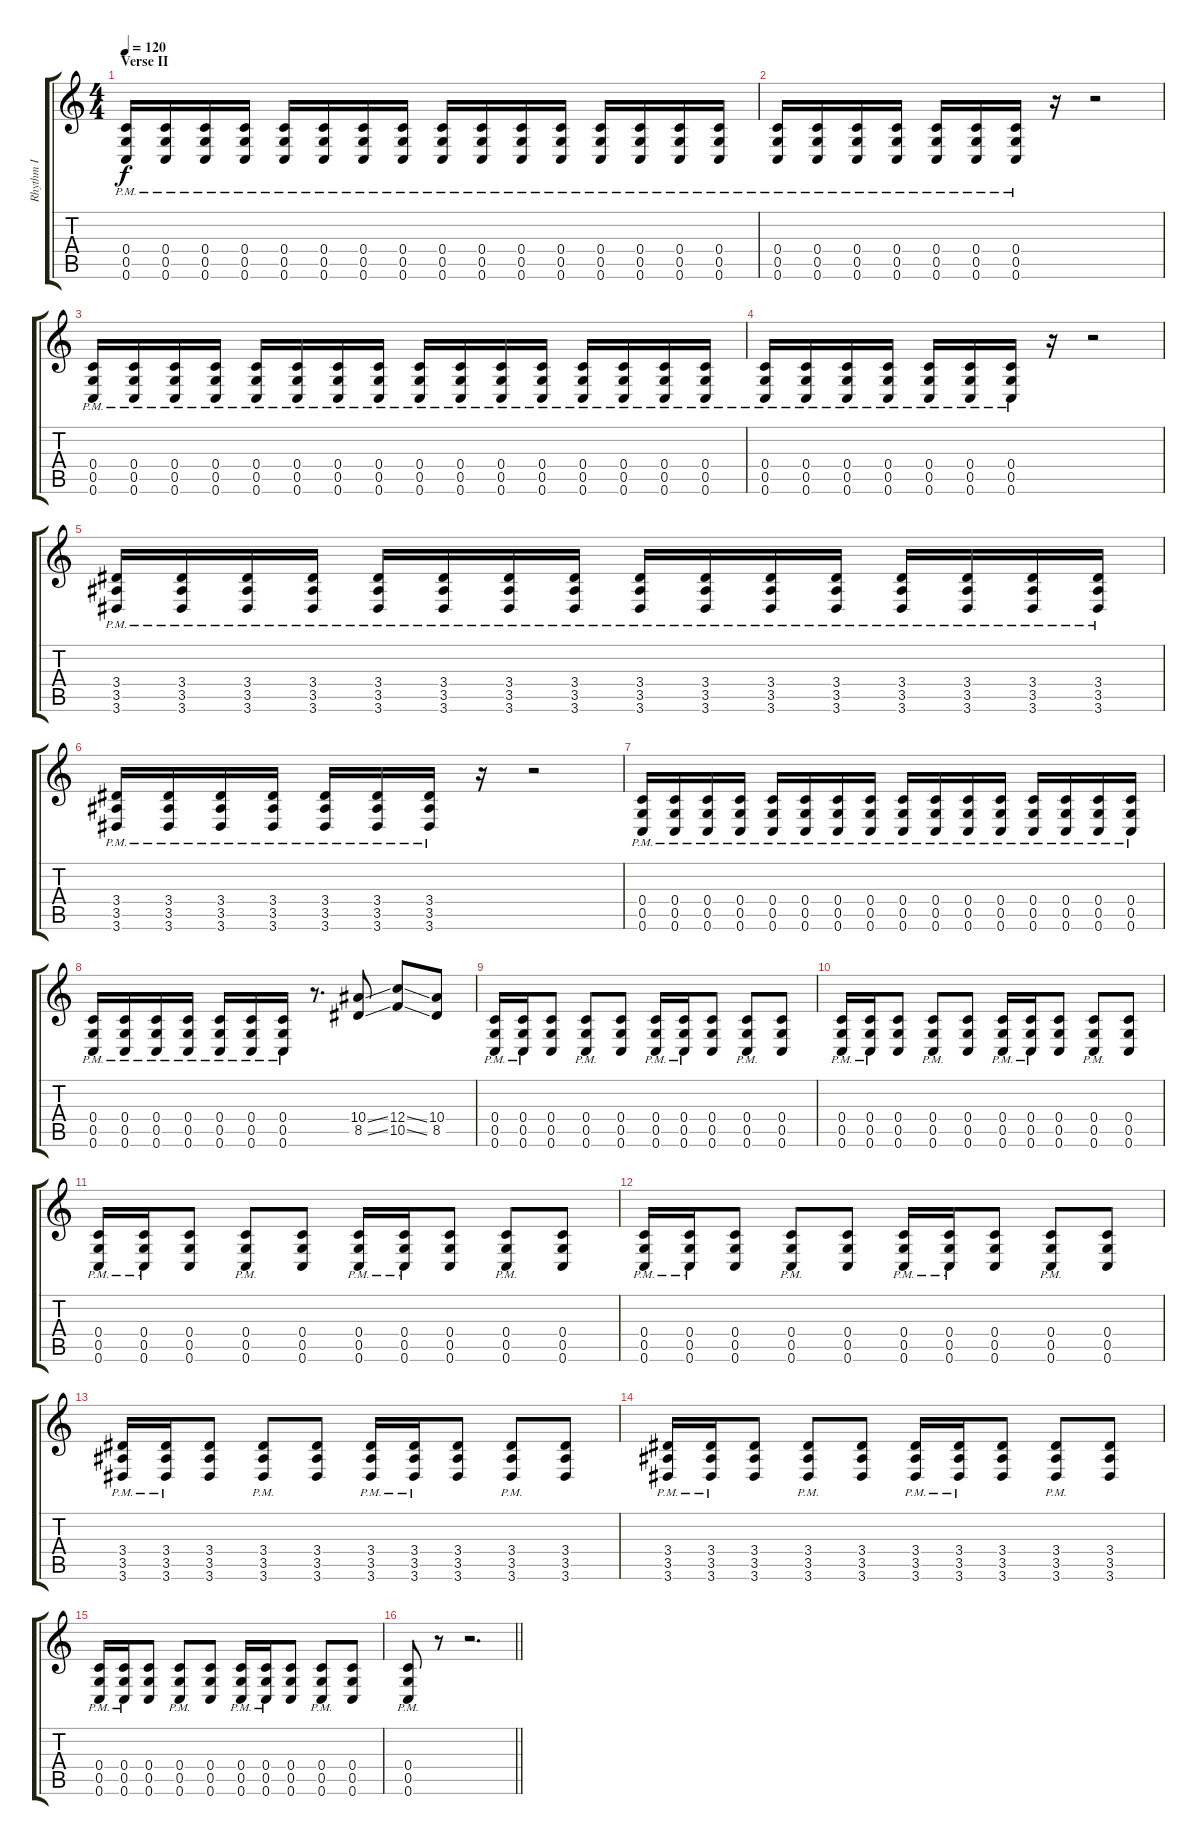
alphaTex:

\track ("Rhythm I" "Rhythm I") {instrument distortionguitar}
\staff {score tabs}
\tuning (D4 A3 F3 C3 G2 C2) {hide}
\ts (4 4)
\section ("" "Verse II")
\tempo 120
\clef g2
\ks c
(0.4{pm} 0.5{pm} 0.6{pm}).16{dy f} (0.4{pm} 0.5{pm} 0.6{pm}).16 (0.4{pm} 0.5{pm} 0.6{pm}).16 (0.4{pm} 0.5{pm} 0.6{pm}).16 (0.4{pm} 0.5{pm} 0.6{pm}).16 (0.4{pm} 0.5{pm} 0.6{pm}).16 (0.4{pm} 0.5{pm} 0.6{pm}).16 (0.4{pm} 0.5{pm} 0.6{pm}).16 (0.4{pm} 0.5{pm} 0.6{pm}).16 (0.4{pm} 0.5{pm} 0.6{pm}).16 (0.4{pm} 0.5{pm} 0.6{pm}).16 (0.4{pm} 0.5{pm} 0.6{pm}).16 (0.4{pm} 0.5{pm} 0.6{pm}).16 (0.4{pm} 0.5{pm} 0.6{pm}).16 (0.4{pm} 0.5{pm} 0.6{pm}).16 (0.4{pm} 0.5{pm} 0.6{pm}).16 |
(0.4{pm} 0.5{pm} 0.6{pm}).16 (0.4{pm} 0.5{pm} 0.6{pm}).16 (0.4{pm} 0.5{pm} 0.6{pm}).16 (0.4{pm} 0.5{pm} 0.6{pm}).16 (0.4{pm} 0.5{pm} 0.6{pm}).16 (0.4{pm} 0.5{pm} 0.6{pm}).16 (0.4{pm} 0.5{pm} 0.6{pm}).16 r.16 r.2 |
(0.4{pm} 0.5{pm} 0.6{pm}).16 (0.4{pm} 0.5{pm} 0.6{pm}).16 (0.4{pm} 0.5{pm} 0.6{pm}).16 (0.4{pm} 0.5{pm} 0.6{pm}).16 (0.4{pm} 0.5{pm} 0.6{pm}).16 (0.4{pm} 0.5{pm} 0.6{pm}).16 (0.4{pm} 0.5{pm} 0.6{pm}).16 (0.4{pm} 0.5{pm} 0.6{pm}).16 (0.4{pm} 0.5{pm} 0.6{pm}).16 (0.4{pm} 0.5{pm} 0.6{pm}).16 (0.4{pm} 0.5{pm} 0.6{pm}).16 (0.4{pm} 0.5{pm} 0.6{pm}).16 (0.4{pm} 0.5{pm} 0.6{pm}).16 (0.4{pm} 0.5{pm} 0.6{pm}).16 (0.4{pm} 0.5{pm} 0.6{pm}).16 (0.4{pm} 0.5{pm} 0.6{pm}).16 |
(0.4{pm} 0.5{pm} 0.6{pm}).16 (0.4{pm} 0.5{pm} 0.6{pm}).16 (0.4{pm} 0.5{pm} 0.6{pm}).16 (0.4{pm} 0.5{pm} 0.6{pm}).16 (0.4{pm} 0.5{pm} 0.6{pm}).16 (0.4{pm} 0.5{pm} 0.6{pm}).16 (0.4{pm} 0.5{pm} 0.6{pm}).16 r.16 r.2 |
(3.4{pm} 3.5{pm} 3.6{pm}).16 (3.4{pm} 3.5{pm} 3.6{pm}).16 (3.4{pm} 3.5{pm} 3.6{pm}).16 (3.4{pm} 3.5{pm} 3.6{pm}).16 (3.4{pm} 3.5{pm} 3.6{pm}).16 (3.4{pm} 3.5{pm} 3.6{pm}).16 (3.4{pm} 3.5{pm} 3.6{pm}).16 (3.4{pm} 3.5{pm} 3.6{pm}).16 (3.4{pm} 3.5{pm} 3.6{pm}).16 (3.4{pm} 3.5{pm} 3.6{pm}).16 (3.4{pm} 3.5{pm} 3.6{pm}).16 (3.4{pm} 3.5{pm} 3.6{pm}).16 (3.4{pm} 3.5{pm} 3.6{pm}).16 (3.4{pm} 3.5{pm} 3.6{pm}).16 (3.4{pm} 3.5{pm} 3.6{pm}).16 (3.4{pm} 3.5{pm} 3.6{pm}).16 |
(3.4{pm} 3.5{pm} 3.6{pm}).16 (3.4{pm} 3.5{pm} 3.6{pm}).16 (3.4{pm} 3.5{pm} 3.6{pm}).16 (3.4{pm} 3.5{pm} 3.6{pm}).16 (3.4{pm} 3.5{pm} 3.6{pm}).16 (3.4{pm} 3.5{pm} 3.6{pm}).16 (3.4{pm} 3.5{pm} 3.6{pm}).16 r.16 r.2 |
(0.4{pm} 0.5{pm} 0.6{pm}).16 (0.4{pm} 0.5{pm} 0.6{pm}).16 (0.4{pm} 0.5{pm} 0.6{pm}).16 (0.4{pm} 0.5{pm} 0.6{pm}).16 (0.4{pm} 0.5{pm} 0.6{pm}).16 (0.4{pm} 0.5{pm} 0.6{pm}).16 (0.4{pm} 0.5{pm} 0.6{pm}).16 (0.4{pm} 0.5{pm} 0.6{pm}).16 (0.4{pm} 0.5{pm} 0.6{pm}).16 (0.4{pm} 0.5{pm} 0.6{pm}).16 (0.4{pm} 0.5{pm} 0.6{pm}).16 (0.4{pm} 0.5{pm} 0.6{pm}).16 (0.4{pm} 0.5{pm} 0.6{pm}).16 (0.4{pm} 0.5{pm} 0.6{pm}).16 (0.4{pm} 0.5{pm} 0.6{pm}).16 (0.4{pm} 0.5{pm} 0.6{pm}).16 |
(0.4{pm} 0.5{pm} 0.6{pm}).16 (0.4{pm} 0.5{pm} 0.6{pm}).16 (0.4{pm} 0.5{pm} 0.6{pm}).16 (0.4{pm} 0.5{pm} 0.6{pm}).16 (0.4{pm} 0.5{pm} 0.6{pm}).16 (0.4{pm} 0.5{pm} 0.6{pm}).16 (0.4{pm} 0.5{pm} 0.6{pm}).16 r.8{d} (10.4{ss} 8.5{ss}).8 (12.4{ss} 10.5{ss}).8 (10.4 8.5).8 |
(0.4{pm} 0.5{pm} 0.6{pm}).16 (0.4{pm} 0.5{pm} 0.6{pm}).16 (0.4 0.5 0.6).8 (0.4{pm} 0.5{pm} 0.6{pm}).8 (0.4 0.5 0.6).8 (0.4{pm} 0.5{pm} 0.6{pm}).16 (0.4{pm} 0.5{pm} 0.6{pm}).16 (0.4 0.5 0.6).8 (0.4{pm} 0.5{pm} 0.6{pm}).8 (0.4 0.5 0.6).8 |
(0.4{pm} 0.5{pm} 0.6{pm}).16 (0.4{pm} 0.5{pm} 0.6{pm}).16 (0.4 0.5 0.6).8 (0.4{pm} 0.5{pm} 0.6{pm}).8 (0.4 0.5 0.6).8 (0.4{pm} 0.5{pm} 0.6{pm}).16 (0.4{pm} 0.5{pm} 0.6{pm}).16 (0.4 0.5 0.6).8 (0.4{pm} 0.5{pm} 0.6{pm}).8 (0.4 0.5 0.6).8 |
(0.4{pm} 0.5{pm} 0.6{pm}).16 (0.4{pm} 0.5{pm} 0.6{pm}).16 (0.4 0.5 0.6).8 (0.4{pm} 0.5{pm} 0.6{pm}).8 (0.4 0.5 0.6).8 (0.4{pm} 0.5{pm} 0.6{pm}).16 (0.4{pm} 0.5{pm} 0.6{pm}).16 (0.4 0.5 0.6).8 (0.4{pm} 0.5{pm} 0.6{pm}).8 (0.4 0.5 0.6).8 |
(0.4{pm} 0.5{pm} 0.6{pm}).16 (0.4{pm} 0.5{pm} 0.6{pm}).16 (0.4 0.5 0.6).8 (0.4{pm} 0.5{pm} 0.6{pm}).8 (0.4 0.5 0.6).8 (0.4{pm} 0.5{pm} 0.6{pm}).16 (0.4{pm} 0.5{pm} 0.6{pm}).16 (0.4 0.5 0.6).8 (0.4{pm} 0.5{pm} 0.6{pm}).8 (0.4 0.5 0.6).8 |
(3.4{pm} 3.5{pm} 3.6{pm}).16 (3.4{pm} 3.5{pm} 3.6{pm}).16 (3.4 3.5 3.6).8 (3.4{pm} 3.5{pm} 3.6{pm}).8 (3.4 3.5 3.6).8 (3.4{pm} 3.5{pm} 3.6{pm}).16 (3.4{pm} 3.5{pm} 3.6{pm}).16 (3.4 3.5 3.6).8 (3.4{pm} 3.5{pm} 3.6{pm}).8 (3.4 3.5 3.6).8 |
(3.4{pm} 3.5{pm} 3.6{pm}).16 (3.4{pm} 3.5{pm} 3.6{pm}).16 (3.4 3.5 3.6).8 (3.4{pm} 3.5{pm} 3.6{pm}).8 (3.4 3.5 3.6).8 (3.4{pm} 3.5{pm} 3.6{pm}).16 (3.4{pm} 3.5{pm} 3.6{pm}).16 (3.4 3.5 3.6).8 (3.4{pm} 3.5{pm} 3.6{pm}).8 (3.4 3.5 3.6).8 |
(0.4{pm} 0.5{pm} 0.6{pm}).16 (0.4{pm} 0.5{pm} 0.6{pm}).16 (0.4 0.5 0.6).8 (0.4{pm} 0.5{pm} 0.6{pm}).8 (0.4 0.5 0.6).8 (0.4{pm} 0.5{pm} 0.6{pm}).16 (0.4{pm} 0.5{pm} 0.6{pm}).16 (0.4 0.5 0.6).8 (0.4{pm} 0.5{pm} 0.6{pm}).8 (0.4 0.5 0.6).8 |
\barLineRight lightlight
(0.4{pm} 0.5{pm} 0.6{pm}).8 r.8 r.2{d}
